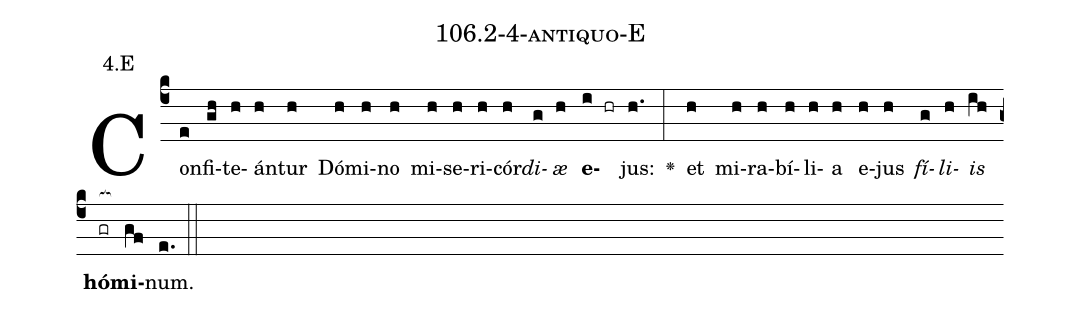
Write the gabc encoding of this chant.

name: 106.2-4-antiquo-E;
annotation: 4.E;
%%
(c4)Con(e)fi(gh)te(h)án(h)tur(h) Dó(h)mi(h)no(h) mi(h)se(h)ri(h)cór(h)<i>di</i>(g)<i>æ</i>(h) <b>e</b>(i hr)jus:(h.) <v>\greheightstar</v>(:) et(h) mi(h)ra(h)bí(h)li(h)a(h) e(h)jus(h) <i>fí</i>(g)<i>li</i>(h)<i>is</i>(ih) <b>hó</b>(gr[ocb:1{])<b>mi</b>(gf[ocb:0}])num.(e.) (::)


%E(h) u(g) o(h) u(ih) a(gf) e.(e.) (::)
